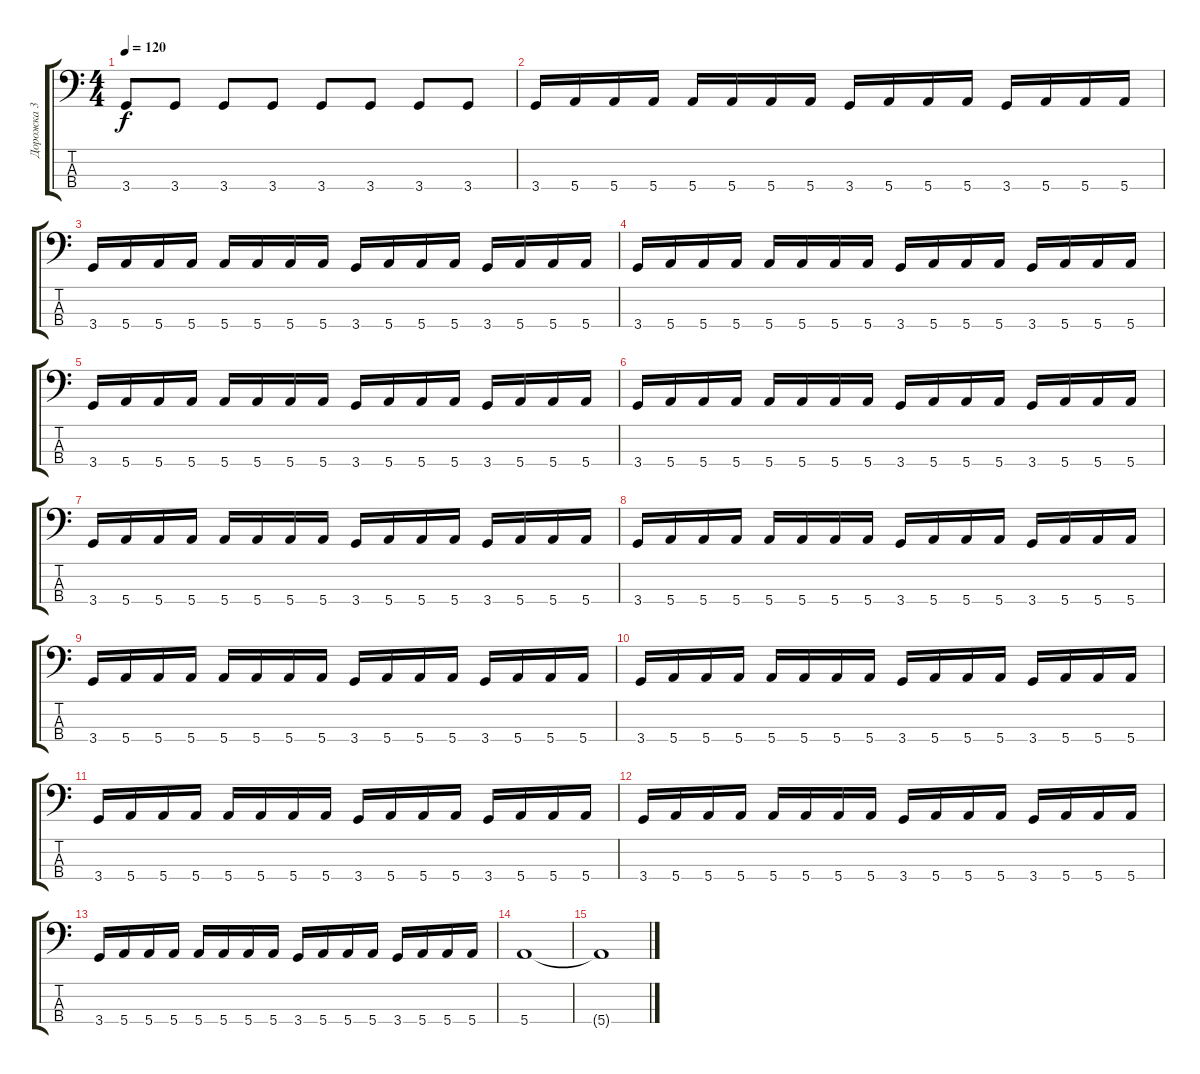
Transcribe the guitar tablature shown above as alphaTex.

\track ("Дорожка 3" "Дорожка 3") {instrument electricbassfinger}
\staff {score tabs}
\tuning (G2 D2 A1 E1) {hide}
\ts (4 4)
\tempo 120
\clef f4
\ks c
3.4.8{dy f} 3.4.8 3.4.8 3.4.8 3.4.8 3.4.8 3.4.8 3.4.8 |
3.4.16 5.4.16 5.4.16 5.4.16 5.4.16 5.4.16 5.4.16 5.4.16 3.4.16 5.4.16 5.4.16 5.4.16 3.4.16 5.4.16 5.4.16 5.4.16 |
3.4.16 5.4.16 5.4.16 5.4.16 5.4.16 5.4.16 5.4.16 5.4.16 3.4.16 5.4.16 5.4.16 5.4.16 3.4.16 5.4.16 5.4.16 5.4.16 |
3.4.16 5.4.16 5.4.16 5.4.16 5.4.16 5.4.16 5.4.16 5.4.16 3.4.16 5.4.16 5.4.16 5.4.16 3.4.16 5.4.16 5.4.16 5.4.16 |
3.4.16 5.4.16 5.4.16 5.4.16 5.4.16 5.4.16 5.4.16 5.4.16 3.4.16 5.4.16 5.4.16 5.4.16 3.4.16 5.4.16 5.4.16 5.4.16 |
3.4.16 5.4.16 5.4.16 5.4.16 5.4.16 5.4.16 5.4.16 5.4.16 3.4.16 5.4.16 5.4.16 5.4.16 3.4.16 5.4.16 5.4.16 5.4.16 |
3.4.16 5.4.16 5.4.16 5.4.16 5.4.16 5.4.16 5.4.16 5.4.16 3.4.16 5.4.16 5.4.16 5.4.16 3.4.16 5.4.16 5.4.16 5.4.16 |
3.4.16 5.4.16 5.4.16 5.4.16 5.4.16 5.4.16 5.4.16 5.4.16 3.4.16 5.4.16 5.4.16 5.4.16 3.4.16 5.4.16 5.4.16 5.4.16 |
3.4.16 5.4.16 5.4.16 5.4.16 5.4.16 5.4.16 5.4.16 5.4.16 3.4.16 5.4.16 5.4.16 5.4.16 3.4.16 5.4.16 5.4.16 5.4.16 |
3.4.16 5.4.16 5.4.16 5.4.16 5.4.16 5.4.16 5.4.16 5.4.16 3.4.16 5.4.16 5.4.16 5.4.16 3.4.16 5.4.16 5.4.16 5.4.16 |
3.4.16 5.4.16 5.4.16 5.4.16 5.4.16 5.4.16 5.4.16 5.4.16 3.4.16 5.4.16 5.4.16 5.4.16 3.4.16 5.4.16 5.4.16 5.4.16 |
3.4.16 5.4.16 5.4.16 5.4.16 5.4.16 5.4.16 5.4.16 5.4.16 3.4.16 5.4.16 5.4.16 5.4.16 3.4.16 5.4.16 5.4.16 5.4.16 |
3.4.16 5.4.16 5.4.16 5.4.16 5.4.16 5.4.16 5.4.16 5.4.16 3.4.16 5.4.16 5.4.16 5.4.16 3.4.16 5.4.16 5.4.16 5.4.16 |
5.4.1 |
5.4{t}.1
